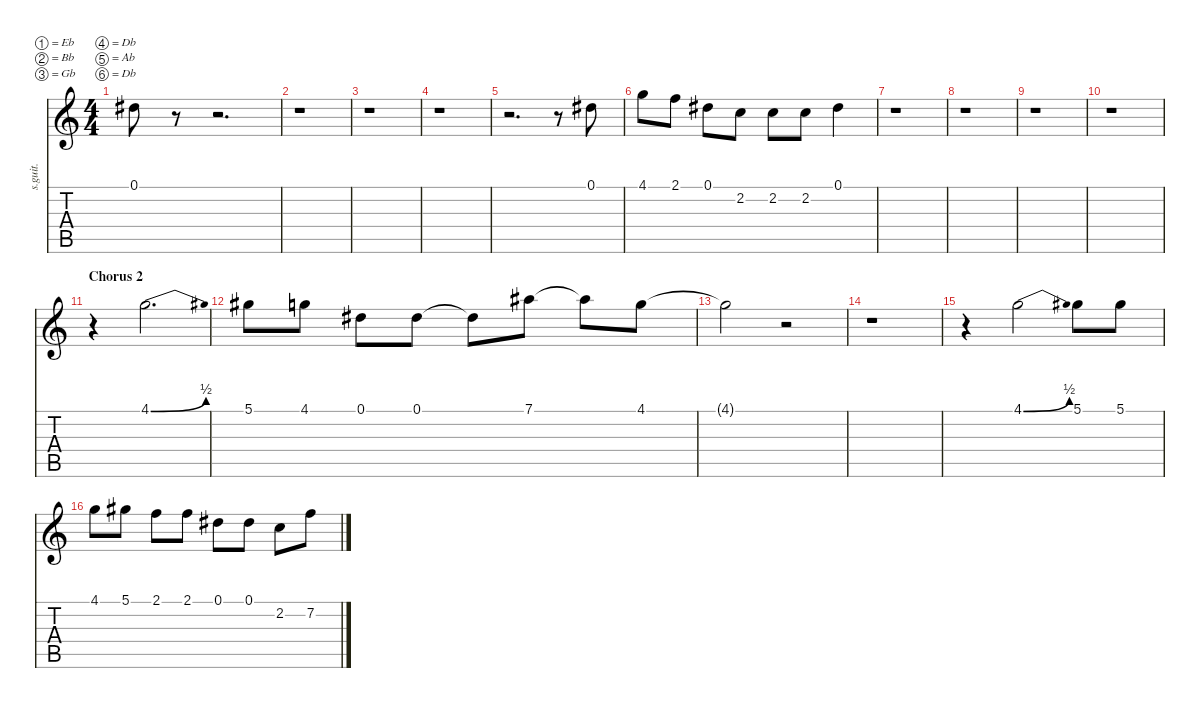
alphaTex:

\defaultSystemsLayout 4
\hideDynamics
\bracketExtendMode nobrackets
\track ("Hayley Williams | Backing Vocals" "s.guit.") {instrument cello}
\staff {score tabs}
\tuning (Eb4 Bb3 Gb3 Db3 Ab2 Db2)
\displaytranspose 12
\ts (4 4)
\tempo (173 hide)
\clef g2
\ks c
0.1{t acc #}.8{lyrics (0 "") lyrics (1 "") lyrics (2 "") lyrics (3 "") lyrics (4 "") dy f} r.8 r.2{d} |
r.1 |
r.1 |
r.1 |
r.2{d} r.8 0.1{acc #}.8{lyrics (0 "") lyrics (1 "") lyrics (2 "") lyrics (3 "") lyrics (4 "")} |
4.1.8{lyrics (0 "") lyrics (1 "") lyrics (2 "") lyrics (3 "") lyrics (4 "")} 2.1.8{lyrics (0 "") lyrics (1 "") lyrics (2 "") lyrics (3 "") lyrics (4 "")} 0.1{acc #}.8{lyrics (0 "") lyrics (1 "") lyrics (2 "") lyrics (3 "") lyrics (4 "")} 2.2.8{lyrics (0 "") lyrics (1 "") lyrics (2 "") lyrics (3 "") lyrics (4 "")} 2.2.8{lyrics (0 "") lyrics (1 "") lyrics (2 "") lyrics (3 "") lyrics (4 "")} 2.2.8{lyrics (0 "") lyrics (1 "") lyrics (2 "") lyrics (3 "") lyrics (4 "")} 0.1{acc #}.4{lyrics (0 "") lyrics (1 "") lyrics (2 "") lyrics (3 "") lyrics (4 "")} |
r.1 |
r.1 |
r.1 |
r.1 |
\section ("" "Chorus 2")
r.4 4.1{be (bend 0 0 25.2 2)}.2{d lyrics (0 "") lyrics (1 "") lyrics (2 "") lyrics (3 "") lyrics (4 "")} |
5.1{acc #}.8{lyrics (0 "") lyrics (1 "") lyrics (2 "") lyrics (3 "") lyrics (4 "")} 4.1.8{lyrics (0 "") lyrics (1 "") lyrics (2 "") lyrics (3 "") lyrics (4 "")} 0.1{acc #}.8{lyrics (0 "") lyrics (1 "") lyrics (2 "") lyrics (3 "") lyrics (4 "")} 0.1{acc #}.8{lyrics (0 "") lyrics (1 "") lyrics (2 "") lyrics (3 "") lyrics (4 "")} 0.1{t acc #}.8{lyrics (0 "") lyrics (1 "") lyrics (2 "") lyrics (3 "") lyrics (4 "")} 7.1{acc #}.8{lyrics (0 "") lyrics (1 "") lyrics (2 "") lyrics (3 "") lyrics (4 "")} 7.1{t acc #}.8{lyrics (0 "") lyrics (1 "") lyrics (2 "") lyrics (3 "") lyrics (4 "")} 4.1.8{lyrics (0 "") lyrics (1 "") lyrics (2 "") lyrics (3 "") lyrics (4 "")} |
4.1{t}.2{lyrics (0 "") lyrics (1 "") lyrics (2 "") lyrics (3 "") lyrics (4 "")} r.2 |
r.1 |
r.4 4.1{be (bend 0 0 34.8 2)}.2{lyrics (0 "") lyrics (1 "") lyrics (2 "") lyrics (3 "") lyrics (4 "")} 5.1{acc #}.8{lyrics (0 "") lyrics (1 "") lyrics (2 "") lyrics (3 "") lyrics (4 "")} 5.1{acc #}.8{lyrics (0 "") lyrics (1 "") lyrics (2 "") lyrics (3 "") lyrics (4 "")} |
4.1.8{lyrics (0 "") lyrics (1 "") lyrics (2 "") lyrics (3 "") lyrics (4 "")} 5.1{acc #}.8{lyrics (0 "") lyrics (1 "") lyrics (2 "") lyrics (3 "") lyrics (4 "")} 2.1.8{lyrics (0 "") lyrics (1 "") lyrics (2 "") lyrics (3 "") lyrics (4 "")} 2.1.8{lyrics (0 "") lyrics (1 "") lyrics (2 "") lyrics (3 "") lyrics (4 "")} 0.1{acc #}.8{lyrics (0 "") lyrics (1 "") lyrics (2 "") lyrics (3 "") lyrics (4 "")} 0.1{acc #}.8{lyrics (0 "") lyrics (1 "") lyrics (2 "") lyrics (3 "") lyrics (4 "")} 2.2.8{lyrics (0 "") lyrics (1 "") lyrics (2 "") lyrics (3 "") lyrics (4 "")} 7.2.8{lyrics (0 "") lyrics (1 "") lyrics (2 "") lyrics (3 "") lyrics (4 "")}
